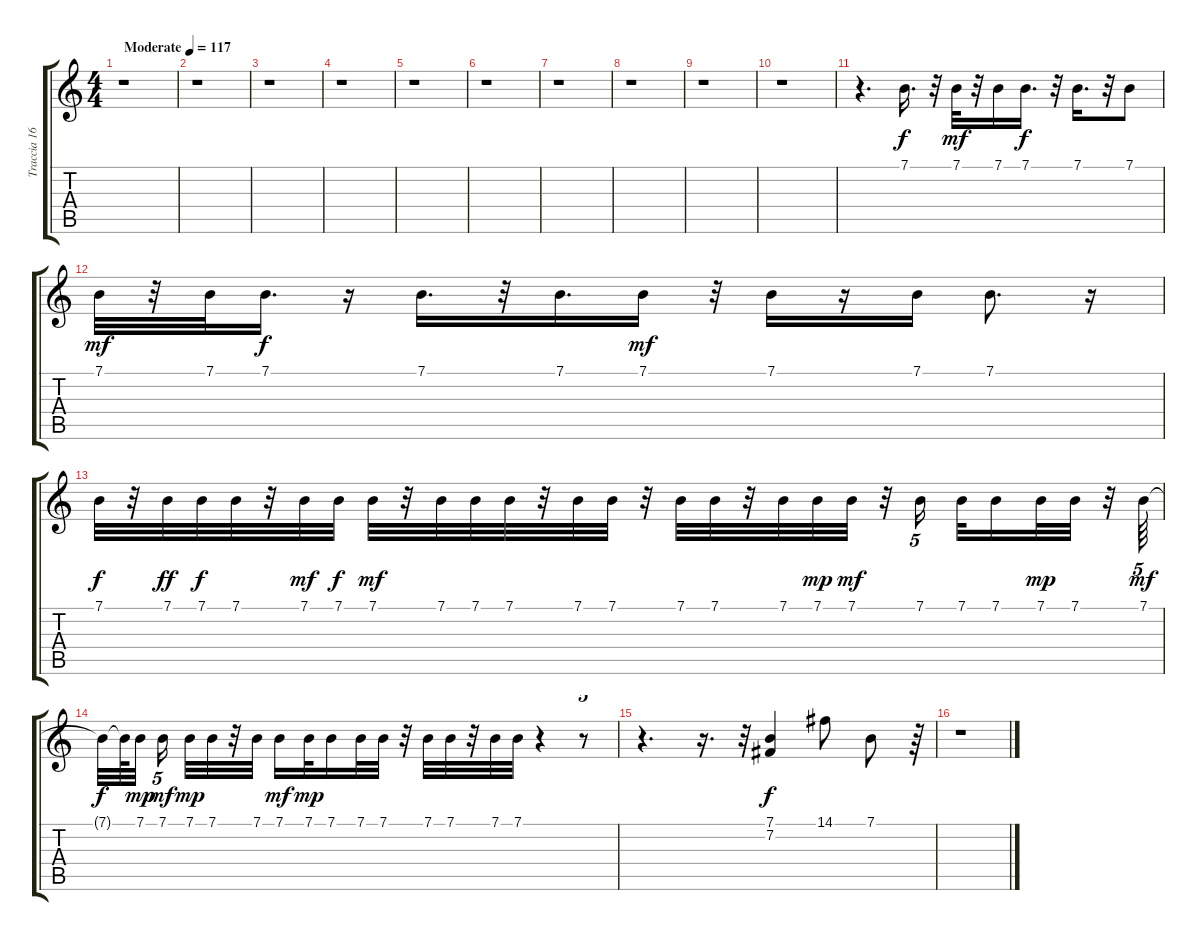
\track ("Traccia 16" "Traccia 16") {instrument electricpiano1}
\staff {score tabs}
\tuning (E4 B3 G3 D3 A2 E2) {hide}
\ts (4 4)
\tempo (117 "Moderate")
\clef g2
\ks c
r.1{dy f instrument electricpiano1} |
r.1 |
r.1 |
r.1 |
r.1 |
r.1 |
r.1 |
r.1 |
r.1 |
r.1 |
r.4{d} 7.1.16{d} r.32 7.1.32{dy mf} r.32 7.1.16 7.1.16{d dy f} r.32 7.1.16{d} r.32 7.1.8 |
7.1.32{dy mf} r.32 7.1.32 7.1.16{d dy f} r.16 7.1.16{d} r.32 7.1.16{d} 7.1.16{dy mf} r.32 7.1.16 r.16 7.1.16 7.1.8{d} r.16 |
7.1.32{dy f} r.32 7.1.32{dy ff} 7.1.32{dy f} 7.1.32 r.32 7.1.32{dy mf} 7.1.32{dy f} 7.1.32{dy mf} r.32 7.1.32 7.1.32 7.1.32 r.32 7.1.32 7.1.32 r.32 7.1.32 7.1.32 r.32 7.1.32 7.1.32{dy mp} 7.1.32{dy mf} r.32 7.1.16{tu (5 4) beam splitsecondary} 7.1.32 7.1.16 7.1.32{dy mp} 7.1.32 r.32 7.1.64{tu (5 4) dy mf} |
7.1{t}.32{dy f} 7.1{t}.64 7.1.32{dy mp beam splitsecondary} 7.1.16{tu (5 4) dy mf beam splitsecondary} 7.1.32{dy mp} 7.1.32 r.32 7.1.32 7.1.16{dy mf} 7.1.32{dy mp} 7.1.16 7.1.32 7.1.32 r.32 7.1.32 7.1.32 r.32 7.1.32 7.1.32 r.4 r.8{tu (5 4)} |
r.4{d} r.16{d} r.32{tu (5 4)} (7.1 7.2).4{dy f} 14.1.8 7.1.8 r.64 |
r.1
